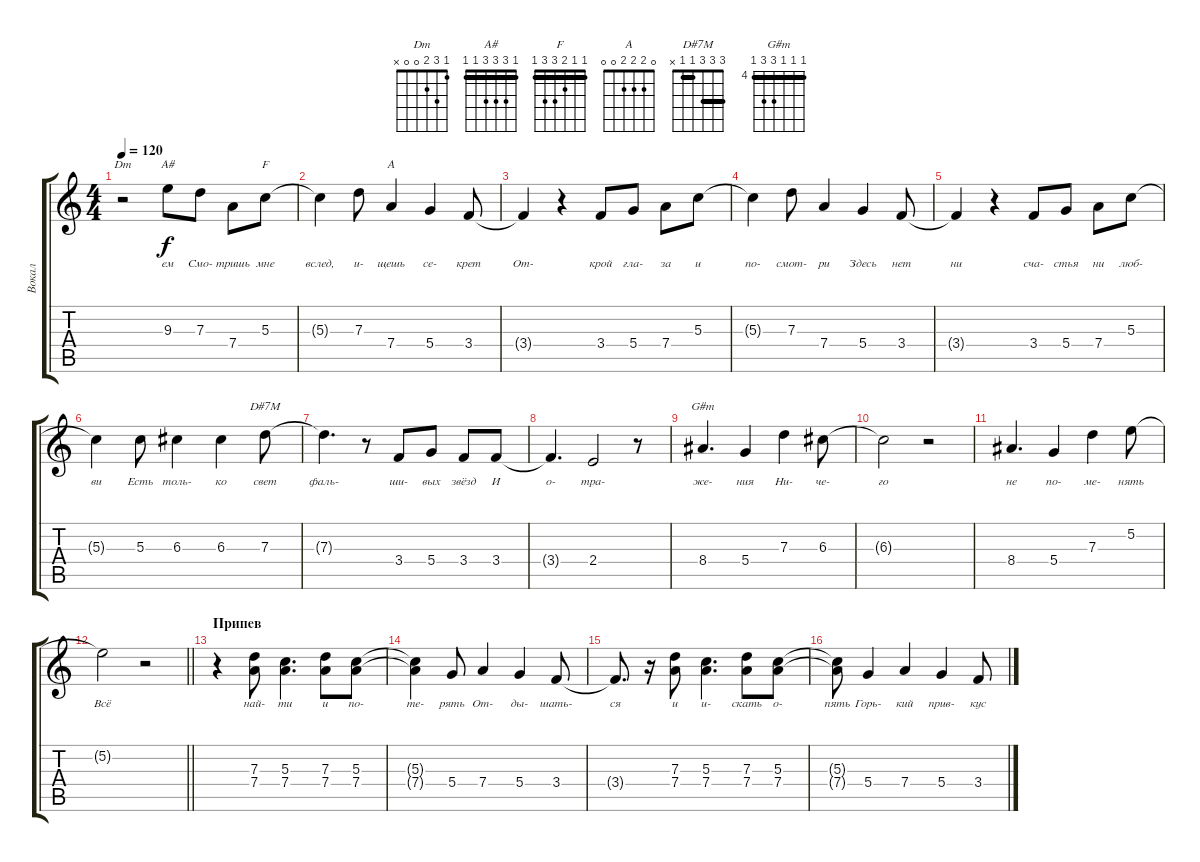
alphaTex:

\track ("Вокал" "Вокал") {instrument overdrivenguitar}
\staff {score tabs}
\tuning (E4 B3 G3 D3 A2 E2) {hide}
\chord ("Dm" 1 3 2 0 0 x)
\chord ("A#" 1 3 3 3 1 1) {barre 1}
\chord ("F" 1 1 2 3 3 1) {barre 1}
\chord ("A" 0 2 2 2 0 0)
\chord ("D#7M" 3 3 3 1 1 x) {barre (1 3)}
\chord ("G#m" 4 4 4 6 6 4) {firstfret 4 barre 4}
\ts (4 4)
\tempo 120
\clef g2
\ks c
r.2{ch "Dm" dy f} 9.3.8{ch "A#" lyrics (0 "ем") lyrics (1 "") lyrics (2 "") lyrics (3 "") lyrics (4 "")} 7.3.8{lyrics (0 "Смо-") lyrics (1 "") lyrics (2 "") lyrics (3 "") lyrics (4 "")} 7.4.8{lyrics (0 "тришь") lyrics (1 "") lyrics (2 "") lyrics (3 "") lyrics (4 "")} 5.3.8{ch "F" lyrics (0 "мне") lyrics (1 "") lyrics (2 "") lyrics (3 "") lyrics (4 "")} |
5.3{t}.4{lyrics (0 "вслед,") lyrics (1 "") lyrics (2 "") lyrics (3 "") lyrics (4 "")} 7.3.8{lyrics (0 "и-") lyrics (1 "") lyrics (2 "") lyrics (3 "") lyrics (4 "")} 7.4.4{ch "A" lyrics (0 "щешь") lyrics (1 "") lyrics (2 "") lyrics (3 "") lyrics (4 "")} 5.4.4{lyrics (0 "се-") lyrics (1 "") lyrics (2 "") lyrics (3 "") lyrics (4 "")} 3.4.8{lyrics (0 "крет") lyrics (1 "") lyrics (2 "") lyrics (3 "") lyrics (4 "")} |
3.4{t}.4{lyrics (0 "От-") lyrics (1 "") lyrics (2 "") lyrics (3 "") lyrics (4 "")} r.4 3.4.8{lyrics (0 "крой") lyrics (1 "") lyrics (2 "") lyrics (3 "") lyrics (4 "")} 5.4.8{lyrics (0 "гла-") lyrics (1 "") lyrics (2 "") lyrics (3 "") lyrics (4 "")} 7.4.8{lyrics (0 "за") lyrics (1 "") lyrics (2 "") lyrics (3 "") lyrics (4 "")} 5.3.8{lyrics (0 "и") lyrics (1 "") lyrics (2 "") lyrics (3 "") lyrics (4 "")} |
5.3{t}.4{lyrics (0 "по-") lyrics (1 "") lyrics (2 "") lyrics (3 "") lyrics (4 "")} 7.3.8{lyrics (0 "смот-") lyrics (1 "") lyrics (2 "") lyrics (3 "") lyrics (4 "")} 7.4.4{lyrics (0 "ри") lyrics (1 "") lyrics (2 "") lyrics (3 "") lyrics (4 "")} 5.4.4{lyrics (0 "Здесь") lyrics (1 "") lyrics (2 "") lyrics (3 "") lyrics (4 "")} 3.4.8{lyrics (0 "нет") lyrics (1 "") lyrics (2 "") lyrics (3 "") lyrics (4 "")} |
3.4{t}.4{lyrics (0 "ни") lyrics (1 "") lyrics (2 "") lyrics (3 "") lyrics (4 "")} r.4 3.4.8{lyrics (0 "сча-") lyrics (1 "") lyrics (2 "") lyrics (3 "") lyrics (4 "")} 5.4.8{lyrics (0 "стья") lyrics (1 "") lyrics (2 "") lyrics (3 "") lyrics (4 "")} 7.4.8{lyrics (0 "ни") lyrics (1 "") lyrics (2 "") lyrics (3 "") lyrics (4 "")} 5.3.8{lyrics (0 "люб-") lyrics (1 "") lyrics (2 "") lyrics (3 "") lyrics (4 "")} |
5.3{t}.4{lyrics (0 "ви") lyrics (1 "") lyrics (2 "") lyrics (3 "") lyrics (4 "")} 5.3.8{lyrics (0 "Есть") lyrics (1 "") lyrics (2 "") lyrics (3 "") lyrics (4 "")} 6.3.4{lyrics (0 "толь-") lyrics (1 "") lyrics (2 "") lyrics (3 "") lyrics (4 "")} 6.3.4{lyrics (0 "ко") lyrics (1 "") lyrics (2 "") lyrics (3 "") lyrics (4 "")} 7.3.8{ch "D#7M" lyrics (0 "свет") lyrics (1 "") lyrics (2 "") lyrics (3 "") lyrics (4 "")} |
7.3{t}.4{d lyrics (0 "фаль-") lyrics (1 "") lyrics (2 "") lyrics (3 "") lyrics (4 "")} r.8 3.4.8{lyrics (0 "ши-") lyrics (1 "") lyrics (2 "") lyrics (3 "") lyrics (4 "")} 5.4.8{lyrics (0 "вых") lyrics (1 "") lyrics (2 "") lyrics (3 "") lyrics (4 "")} 3.4.8{lyrics (0 "звёзд") lyrics (1 "") lyrics (2 "") lyrics (3 "") lyrics (4 "")} 3.4.8{lyrics (0 "И") lyrics (1 "") lyrics (2 "") lyrics (3 "") lyrics (4 "")} |
3.4{t}.4{d lyrics (0 "о-") lyrics (1 "") lyrics (2 "") lyrics (3 "") lyrics (4 "")} 2.4.2{lyrics (0 "тра-") lyrics (1 "") lyrics (2 "") lyrics (3 "") lyrics (4 "")} r.8 |
8.4.4{d ch "G#m" lyrics (0 "же-") lyrics (1 "") lyrics (2 "") lyrics (3 "") lyrics (4 "")} 5.4.4{lyrics (0 "ния") lyrics (1 "") lyrics (2 "") lyrics (3 "") lyrics (4 "")} 7.3.4{lyrics (0 "Ни-") lyrics (1 "") lyrics (2 "") lyrics (3 "") lyrics (4 "")} 6.3.8{lyrics (0 "че-") lyrics (1 "") lyrics (2 "") lyrics (3 "") lyrics (4 "")} |
6.3{t}.2{lyrics (0 "го") lyrics (1 "") lyrics (2 "") lyrics (3 "") lyrics (4 "")} r.2 |
8.4.4{d lyrics (0 "не") lyrics (1 "") lyrics (2 "") lyrics (3 "") lyrics (4 "")} 5.4.4{lyrics (0 "по-") lyrics (1 "") lyrics (2 "") lyrics (3 "") lyrics (4 "")} 7.3.4{lyrics (0 "ме-") lyrics (1 "") lyrics (2 "") lyrics (3 "") lyrics (4 "")} 5.2.8{lyrics (0 "нять") lyrics (1 "") lyrics (2 "") lyrics (3 "") lyrics (4 "")} |
\barLineRight lightlight
5.2{t}.2{lyrics (0 "Всё") lyrics (1 "") lyrics (2 "") lyrics (3 "") lyrics (4 "")} r.2 |
\section ("" "Припев")
r.4 (7.3 7.4).8{lyrics (0 "най-") lyrics (1 "") lyrics (2 "") lyrics (3 "") lyrics (4 "")} (5.3 7.4).4{d lyrics (0 "ти") lyrics (1 "") lyrics (2 "") lyrics (3 "") lyrics (4 "")} (7.3 7.4).8{lyrics (0 "и") lyrics (1 "") lyrics (2 "") lyrics (3 "") lyrics (4 "")} (5.3 7.4).8{lyrics (0 "по-") lyrics (1 "") lyrics (2 "") lyrics (3 "") lyrics (4 "")} |
(5.3{t} 7.4{t}).4{lyrics (0 "те-") lyrics (1 "") lyrics (2 "") lyrics (3 "") lyrics (4 "")} 5.4.8{lyrics (0 "рять") lyrics (1 "") lyrics (2 "") lyrics (3 "") lyrics (4 "")} 7.4.4{lyrics (0 "От-") lyrics (1 "") lyrics (2 "") lyrics (3 "") lyrics (4 "")} 5.4.4{lyrics (0 "ды-") lyrics (1 "") lyrics (2 "") lyrics (3 "") lyrics (4 "")} 3.4.8{lyrics (0 "шать-") lyrics (1 "") lyrics (2 "") lyrics (3 "") lyrics (4 "")} |
3.4{t}.8{d lyrics (0 "ся") lyrics (1 "") lyrics (2 "") lyrics (3 "") lyrics (4 "")} r.16 (7.3 7.4).8{lyrics (0 "и") lyrics (1 "") lyrics (2 "") lyrics (3 "") lyrics (4 "")} (5.3 7.4).4{d lyrics (0 "и-") lyrics (1 "") lyrics (2 "") lyrics (3 "") lyrics (4 "")} (7.3 7.4).8{lyrics (0 "скать") lyrics (1 "") lyrics (2 "") lyrics (3 "") lyrics (4 "")} (5.3 7.4).8{lyrics (0 "о-") lyrics (1 "") lyrics (2 "") lyrics (3 "") lyrics (4 "")} |
(5.3{t} 7.4{t}).8{lyrics (0 "пять") lyrics (1 "") lyrics (2 "") lyrics (3 "") lyrics (4 "")} 5.4.4{lyrics (0 "Горь-") lyrics (1 "") lyrics (2 "") lyrics (3 "") lyrics (4 "")} 7.4.4{lyrics (0 "кий") lyrics (1 "") lyrics (2 "") lyrics (3 "") lyrics (4 "")} 5.4.4{lyrics (0 "прив-") lyrics (1 "") lyrics (2 "") lyrics (3 "") lyrics (4 "")} 3.4.8{lyrics (0 "кус") lyrics (1 "") lyrics (2 "") lyrics (3 "") lyrics (4 "")}
